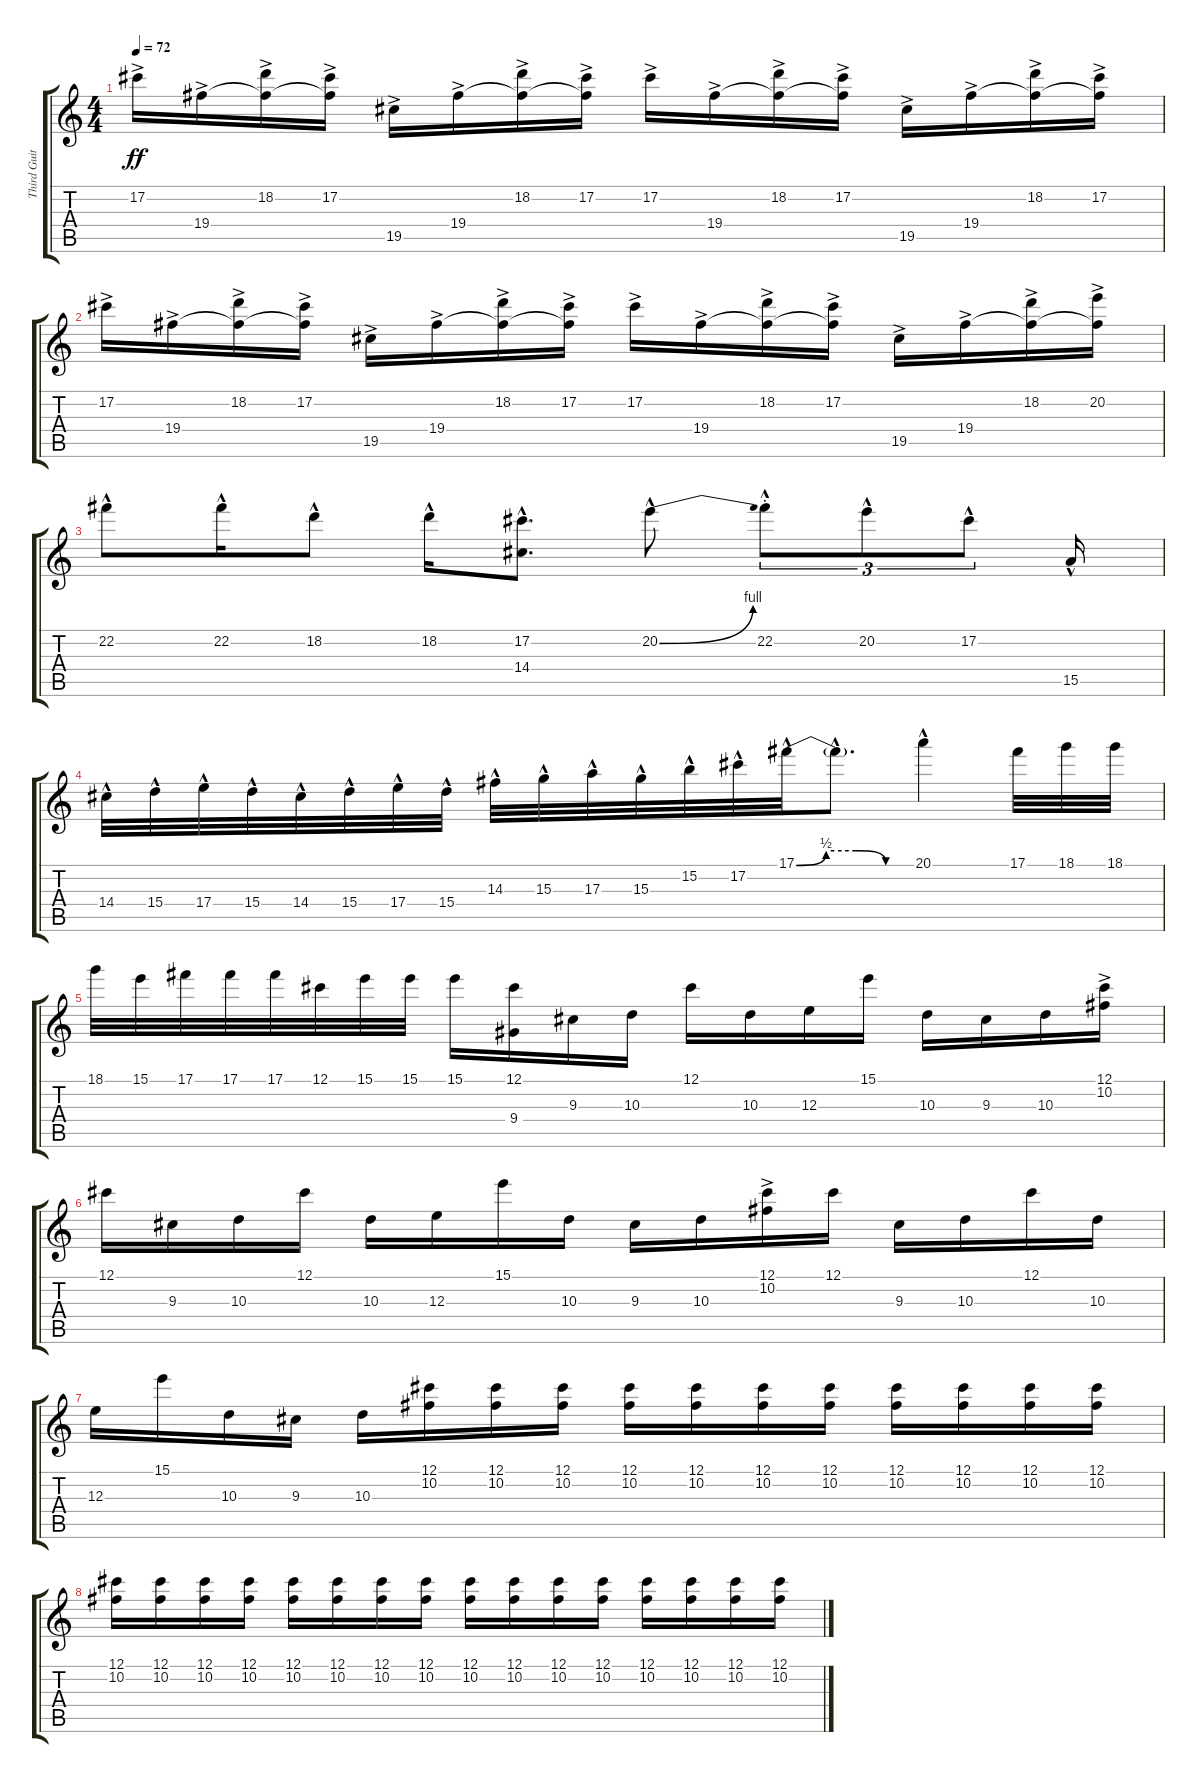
\track ("Third Guitar" "Third Guit") {instrument overdrivenguitar}
\staff {score tabs}
\tuning (Db4 Ab3 E3 B2 Gb2 B1) {hide}
\ts (4 4)
\tempo 72
\clef g2
\ks c
17.2{ac}.16{dy ff} 19.4{ac}.16 (18.2{ac} 19.4{ac t}).16 (17.2{ac} 19.4{ac t}).16 19.5{ac}.16 19.4{ac}.16 (18.2{ac} 19.4{ac t}).16 (17.2{ac} 19.4{ac t}).16 17.2{ac}.16 19.4{ac}.16 (18.2{ac} 19.4{ac t}).16 (17.2{ac} 19.4{ac t}).16 19.5{ac}.16 19.4{ac}.16 (18.2{ac} 19.4{ac t}).16 (17.2{ac} 19.4{ac t}).16 |
17.2{ac}.16 19.4{ac}.16 (18.2{ac} 19.4{ac t}).16 (17.2{ac} 19.4{ac t}).16 19.5{ac}.16 19.4{ac}.16 (18.2{ac} 19.4{ac t}).16 (17.2{ac} 19.4{ac t}).16 17.2{ac}.16 19.4{ac}.16 (18.2{ac} 19.4{ac t}).16 (17.2{ac} 19.4{ac t}).16 19.5{ac}.16 19.4{ac}.16 (18.2{ac} 19.4{ac t}).16 (20.2{ac} 19.4{ac t}).16 |
22.2{hac}.8 22.2{hac}.16 18.2{hac}.8 18.2{hac}.16 (17.2{hac} 14.4{hac}).8{d} 20.2{be (bend 0 0 60 4) hac}.8 22.2{hac st}.8{tu (3 2)} 20.2{hac}.8{tu (3 2)} 17.2{hac}.8{tu (3 2)} 15.5{hac}.16 |
14.4{hac}.32 15.4{hac}.32 17.4{hac}.32 15.4{hac}.32 14.4{hac}.32 15.4{hac}.32 17.4{hac}.32 15.4{hac}.32 14.3{hac}.32 15.3{hac}.32 17.3{hac}.32 15.3{hac}.32 15.2{hac}.32 17.2{hac}.32 17.1{be (custom 0 0 15 2 30 2 45 0 60 0) hac}.32 17.1{hac t}.8{d} 20.1{hac}.4 17.1.32 18.1.32 18.1.32 |
18.1.32 15.1.32 17.1.32 17.1.32 17.1.32 12.1.32 15.1.32 15.1.32 15.1.16 (12.1 9.4).16 9.3.16 10.3.16 12.1.16 10.3.16 12.3.16 15.1.16 10.3.16 9.3.16 10.3.16 (12.1 10.2{ac}).16 |
12.1.16 9.3.16 10.3.16 12.1.16 10.3.16 12.3.16 15.1.16 10.3.16 9.3.16 10.3.16 (12.1 10.2{ac}).16 12.1.16 9.3.16 10.3.16 12.1.16 10.3.16 |
12.3.16 15.1.16 10.3.16 9.3.16 10.3.16 (12.1 10.2).16 (12.1 10.2).16 (12.1 10.2).16 (12.1 10.2).16 (12.1 10.2).16 (12.1 10.2).16 (12.1 10.2).16 (12.1 10.2).16 (12.1 10.2).16 (12.1 10.2).16 (12.1 10.2).16 |
(12.1 10.2).16 (12.1 10.2).16 (12.1 10.2).16 (12.1 10.2).16 (12.1 10.2).16 (12.1 10.2).16 (12.1 10.2).16 (12.1 10.2).16 (12.1 10.2).16 (12.1 10.2).16 (12.1 10.2).16 (12.1 10.2).16 (12.1 10.2).16 (12.1 10.2).16 (12.1 10.2).16 (12.1 10.2).16
